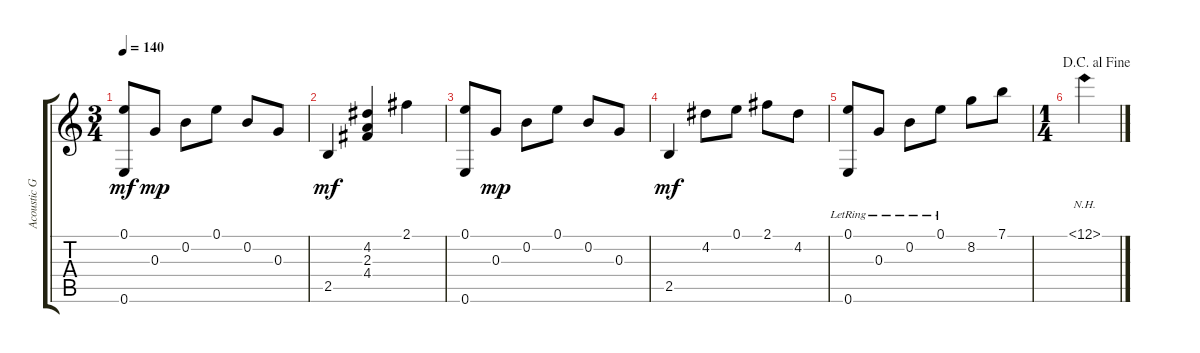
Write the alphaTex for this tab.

\track ("Acoustic Guitar" "Acoustic G") {instrument acousticguitarnylon}
\staff {score tabs}
\tuning (E4 B3 G3 D3 A2 E2) {hide}
\ts (3 4)
\tempo 140
\clef g2
\ks c
(0.1 0.6).8{dy mf} 0.3.8{dy mp} 0.2.8 0.1.8 0.2.8 0.3.8 |
2.5.4{dy mf} (4.2 2.3 4.4).4 2.1.4 |
(0.1 0.6).8 0.3.8{dy mp} 0.2.8 0.1.8 0.2.8 0.3.8 |
2.5.4{dy mf} 4.2.8 0.1.8 2.1.8 4.2.8 |
(0.1{lr} 0.6{lr}).8 0.3{lr}.8 0.2{lr}.8 0.1{lr}.8 8.2.8 7.1.8 |
\ts (1 4)
\jump dacapoalfine
12.1{nh}.4
